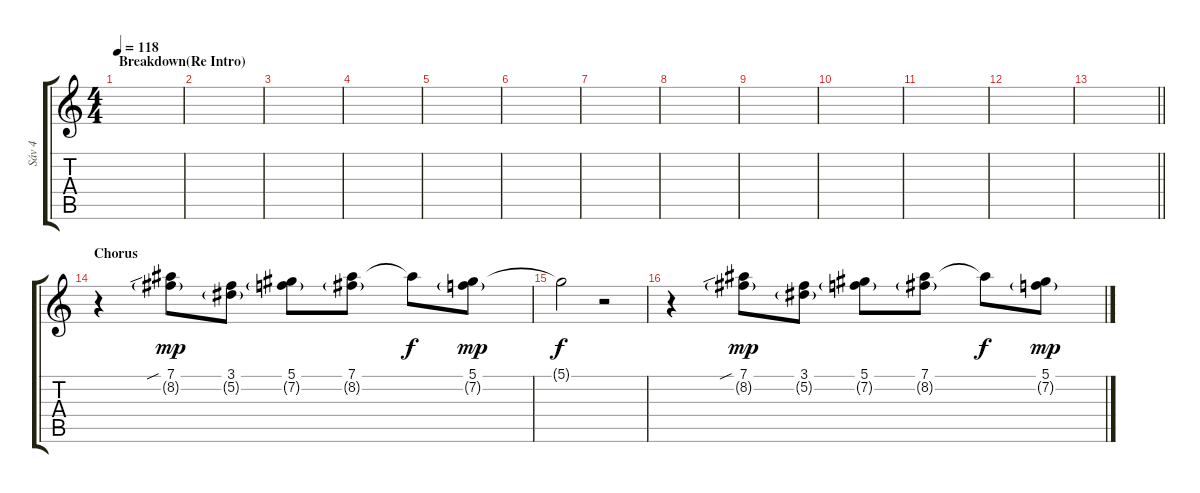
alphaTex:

\track ("Sáv 4" "Sáv 4") {instrument distortionguitar}
\staff {score tabs}
\tuning (Eb4 Bb3 Gb3 Db3 Ab2 Db2) {hide}
\ts (4 4)
\section ("" "Breakdown(Re Intro)")
\tempo 118
\clef g2
\ks c
|
|
|
|
|
|
|
|
|
|
|
|
\barLineRight lightlight
|
\section ("" "Chorus")
r.4 (7.1{sib} 8.2{g}).8{dy mp} (3.1 5.2{g}).8 (5.1 7.2{g}).8 (7.1 8.2{g}).8 7.1{t}.8{dy f} (5.1 7.2{g}).8{dy mp} |
5.1{t}.2{dy f} r.2 |
r.4 (7.1{sib} 8.2{g}).8{dy mp} (3.1 5.2{g}).8 (5.1 7.2{g}).8 (7.1 8.2{g}).8 7.1{t}.8{dy f} (5.1 7.2{g}).8{dy mp}
